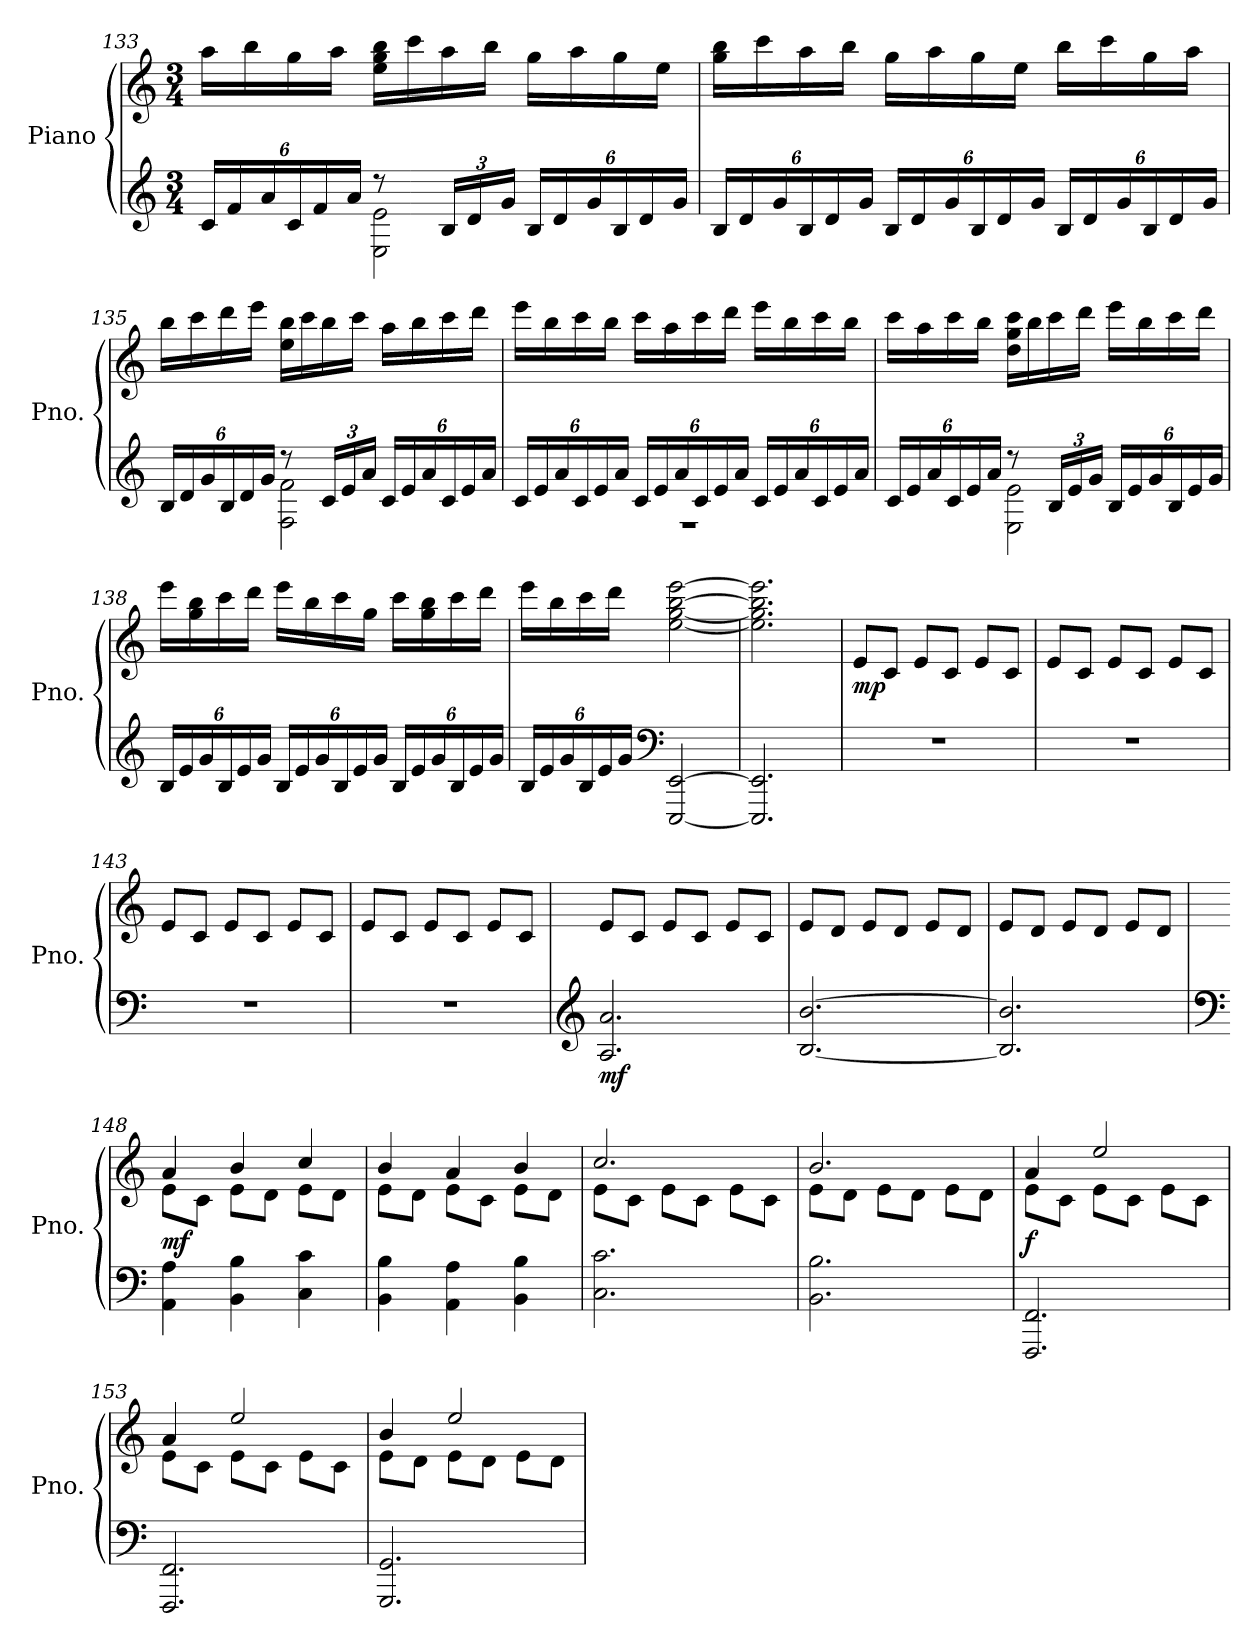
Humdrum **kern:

**kern	**dynam	**kern	**dynam
*part2	*part2	*part1	*part1
*staff2	*staff2	*staff1	*staff1
*I"Piano	*	*I"Piano	*
*I'Pno.	*	*I'Pno.	*
!!LO:LB:g=z
*clefG2	*	*clefG2	*
*k[]	*	*k[]	*
*M3/4	*	*M3/4	*
*Xbrackettup	*	*	*
=133	=133	=133	=133
*^	*	*	*
24c/LL	4ryy	.	16aa\LL	.
24f/	.	.	.	.
.	.	.	16bb\	.
24a/	.	.	.	.
24c/	.	.	16gg\	.
24f/	.	.	.	.
.	.	.	16aa\JJ	.
24a/JJ	.	.	.	.
8r	2E\ 2e\	.	16ee\ 16gg\ 16bb\LL	.
.	.	.	16ccc\	.
24B/LL	.	.	16aa\	.
24d/	.	.	.	.
.	.	.	16bb\JJ	.
24g/JJ	.	.	.	.
24B/LL	.	.	16gg\LL	.
24d/	.	.	.	.
.	.	.	16aa\	.
24g/	.	.	.	.
24B/	.	.	16gg\	.
24d/	.	.	.	.
.	.	.	16ee\JJ	.
24g/JJ	.	.	.	.
*v	*v	*	*	*
=134	=134	=134	=134
24B/LL	.	16gg\ 16bb\LL	.
24d/	.	.	.
.	.	16ccc\	.
24g/	.	.	.
24B/	.	16aa\	.
24d/	.	.	.
.	.	16bb\JJ	.
24g/JJ	.	.	.
24B/LL	.	16gg\LL	.
24d/	.	.	.
.	.	16aa\	.
24g/	.	.	.
24B/	.	16gg\	.
24d/	.	.	.
.	.	16ee\JJ	.
24g/JJ	.	.	.
24B/LL	.	16bb\LL	.
24d/	.	.	.
.	.	16ccc\	.
24g/	.	.	.
24B/	.	16gg\	.
24d/	.	.	.
.	.	16aa\JJ	.
24g/JJ	.	.	.
!!LO:LB:g=z
=135	=135	=135	=135
*^	*	*	*
24B/LL	4ryy	.	16bb\LL	.
24d/	.	.	.	.
.	.	.	16ccc\	.
24g/	.	.	.	.
24B/	.	.	16ddd\	.
24d/	.	.	.	.
.	.	.	16eee\JJ	.
24g/JJ	.	.	.	.
8r	2F\ 2f\	.	16ee\ 16bb\LL	.
.	.	.	16ccc\	.
24c/LL	.	.	16bb\	.
24e/	.	.	.	.
.	.	.	16ccc\JJ	.
24a/JJ	.	.	.	.
24c/LL	.	.	16aa\LL	.
24e/	.	.	.	.
.	.	.	16bb\	.
24a/	.	.	.	.
24c/	.	.	16ccc\	.
24e/	.	.	.	.
.	.	.	16ddd\JJ	.
24a/JJ	.	.	.	.
=136	=136	=136	=136	=136
24c/LL	2.r	.	16eee\LL	.
24e/	.	.	.	.
.	.	.	16bb\	.
24a/	.	.	.	.
24c/	.	.	16ccc\	.
24e/	.	.	.	.
.	.	.	16bb\JJ	.
24a/JJ	.	.	.	.
24c/LL	.	.	16ccc\LL	.
24e/	.	.	.	.
.	.	.	16aa\	.
24a/	.	.	.	.
24c/	.	.	16ccc\	.
24e/	.	.	.	.
.	.	.	16ddd\JJ	.
24a/JJ	.	.	.	.
24c/LL	.	.	16eee\LL	.
24e/	.	.	.	.
.	.	.	16bb\	.
24a/	.	.	.	.
24c/	.	.	16ccc\	.
24e/	.	.	.	.
.	.	.	16bb\JJ	.
24a/JJ	.	.	.	.
!!LO:LB:g=z
=137	=137	=137	=137	=137
24c/LL	4ryy	.	16ccc\LL	.
24e/	.	.	.	.
.	.	.	16aa\	.
24a/	.	.	.	.
24c/	.	.	16ccc\	.
24e/	.	.	.	.
.	.	.	16bb\JJ	.
24a/JJ	.	.	.	.
8r	2E\ 2e\	.	16dd\ 16gg\ 16ccc\LL	.
.	.	.	16bb\	.
24B/LL	.	.	16ccc\	.
24e/	.	.	.	.
.	.	.	16ddd\JJ	.
24g/JJ	.	.	.	.
24B/LL	.	.	16eee\LL	.
24e/	.	.	.	.
.	.	.	16bb\	.
24g/	.	.	.	.
24B/	.	.	16ccc\	.
24e/	.	.	.	.
.	.	.	16ddd\JJ	.
24g/JJ	.	.	.	.
*v	*v	*	*	*
=138	=138	=138	=138
24B/LL	.	16eee\LL	.
24e/	.	.	.
.	.	16gg\ 16bb\	.
24g/	.	.	.
24B/	.	16ccc\	.
24e/	.	.	.
.	.	16ddd\JJ	.
24g/JJ	.	.	.
24B/LL	.	16eee\LL	.
24e/	.	.	.
.	.	16bb\	.
24g/	.	.	.
24B/	.	16ccc\	.
24e/	.	.	.
.	.	16gg\JJ	.
24g/JJ	.	.	.
24B/LL	.	16ccc\LL	.
24e/	.	.	.
.	.	16gg\ 16bb\	.
24g/	.	.	.
24B/	.	16ccc\	.
24e/	.	.	.
.	.	16ddd\JJ	.
24g/JJ	.	.	.
=139	=139	=139	=139
24B/LL	.	16eee\LL	.
24e/	.	.	.
.	.	16bb\	.
24g/	.	.	.
24B/	.	16ccc\	.
24e/	.	.	.
.	.	16ddd\JJ	.
24g/JJ	.	.	.
*clefF4	*	*	*
[2EEE/ [2EE/	.	[2ee\ [2gg\ [2bb\ [2eee\	.
!!LO:PB:g=z
=140	=140	=140	=140
2.EEE/] 2.EE/]	.	2.ee\] 2.gg\] 2.bb\] 2.eee\]	.
=141	=141	=141	=141
!	!	!	!LO:DY:b
2.r	.	8e/L	mp
.	.	8c/J	.
.	.	8e/L	.
.	.	8c/J	.
.	.	8e/L	.
.	.	8c/J	.
=142	=142	=142	=142
2.r	.	8e/L	.
.	.	8c/J	.
.	.	8e/L	.
.	.	8c/J	.
.	.	8e/L	.
.	.	8c/J	.
=143	=143	=143	=143
2.r	.	8e/L	.
.	.	8c/J	.
.	.	8e/L	.
.	.	8c/J	.
.	.	8e/L	.
.	.	8c/J	.
=144	=144	=144	=144
2.r	.	8e/L	.
.	.	8c/J	.
.	.	8e/L	.
.	.	8c/J	.
.	.	8e/L	.
.	.	8c/J	.
=145	=145	=145	=145
*clefG2	*	*	*
!	!LO:DY:b	!	!
2.A/ 2.a/	mf	8e/L	.
.	.	8c/J	.
.	.	8e/L	.
.	.	8c/J	.
.	.	8e/L	.
.	.	8c/J	.
=146	=146	=146	=146
[2.B/ [2.b/	.	8e/L	.
.	.	8d/J	.
.	.	8e/L	.
.	.	8d/J	.
.	.	8e/L	.
.	.	8d/J	.
!!LO:LB:g=z
=147	=147	=147	=147
2.B/] 2.b/]	.	8e/L	.
.	.	8d/J	.
.	.	8e/L	.
.	.	8d/J	.
.	.	8e/L	.
.	.	8d/J	.
=148	=148	=148	=148
*clefF4	*	*	*
*	*	*^	*
!	!	!	!	!LO:DY:b
4AA\ 4A\	.	4a/	8e\L	mf
.	.	.	8c\J	.
4BB\ 4B\	.	4b/	8e\L	.
.	.	.	8d\J	.
4C\ 4c\	.	4cc/	8e\L	.
.	.	.	8d\J	.
=149	=149	=149	=149	=149
4BB\ 4B\	.	4b/	8e\L	.
.	.	.	8d\J	.
4AA\ 4A\	.	4a/	8e\L	.
.	.	.	8c\J	.
4BB\ 4B\	.	4b/	8e\L	.
.	.	.	8d\J	.
=150	=150	=150	=150	=150
2.C\ 2.c\	.	2.cc/	8e\L	.
.	.	.	8c\J	.
.	.	.	8e\L	.
.	.	.	8c\J	.
.	.	.	8e\L	.
.	.	.	8c\J	.
=151	=151	=151	=151	=151
2.BB\ 2.B\	.	2.b/	8e\L	.
.	.	.	8d\J	.
.	.	.	8e\L	.
.	.	.	8d\J	.
.	.	.	8e\L	.
.	.	.	8d\J	.
=152	=152	=152	=152	=152
!	!	!	!	!LO:DY:b
2.FFF/ 2.FF/	.	4a/	8e\L	f
.	.	.	8c\J	.
.	.	2ee/	8e\L	.
.	.	.	8c\J	.
.	.	.	8e\L	.
.	.	.	8c\J	.
!!LO:LB:g=z	!!
=153	=153	=153	=153	=153
2.FFF/ 2.FF/	.	4a/	8e\L	.
.	.	.	8c\J	.
.	.	2ee/	8e\L	.
.	.	.	8c\J	.
.	.	.	8e\L	.
.	.	.	8c\J	.
=154	=154	=154	=154	=154
2.GGG/ 2.GG/	.	4b/	8e\L	.
.	.	.	8d\J	.
.	.	2ee/	8e\L	.
.	.	.	8d\J	.
.	.	.	8e\L	.
.	.	.	8d\J	.
*	*	*v	*v	*
=	=	=	=
*-	*-	*-	*-
